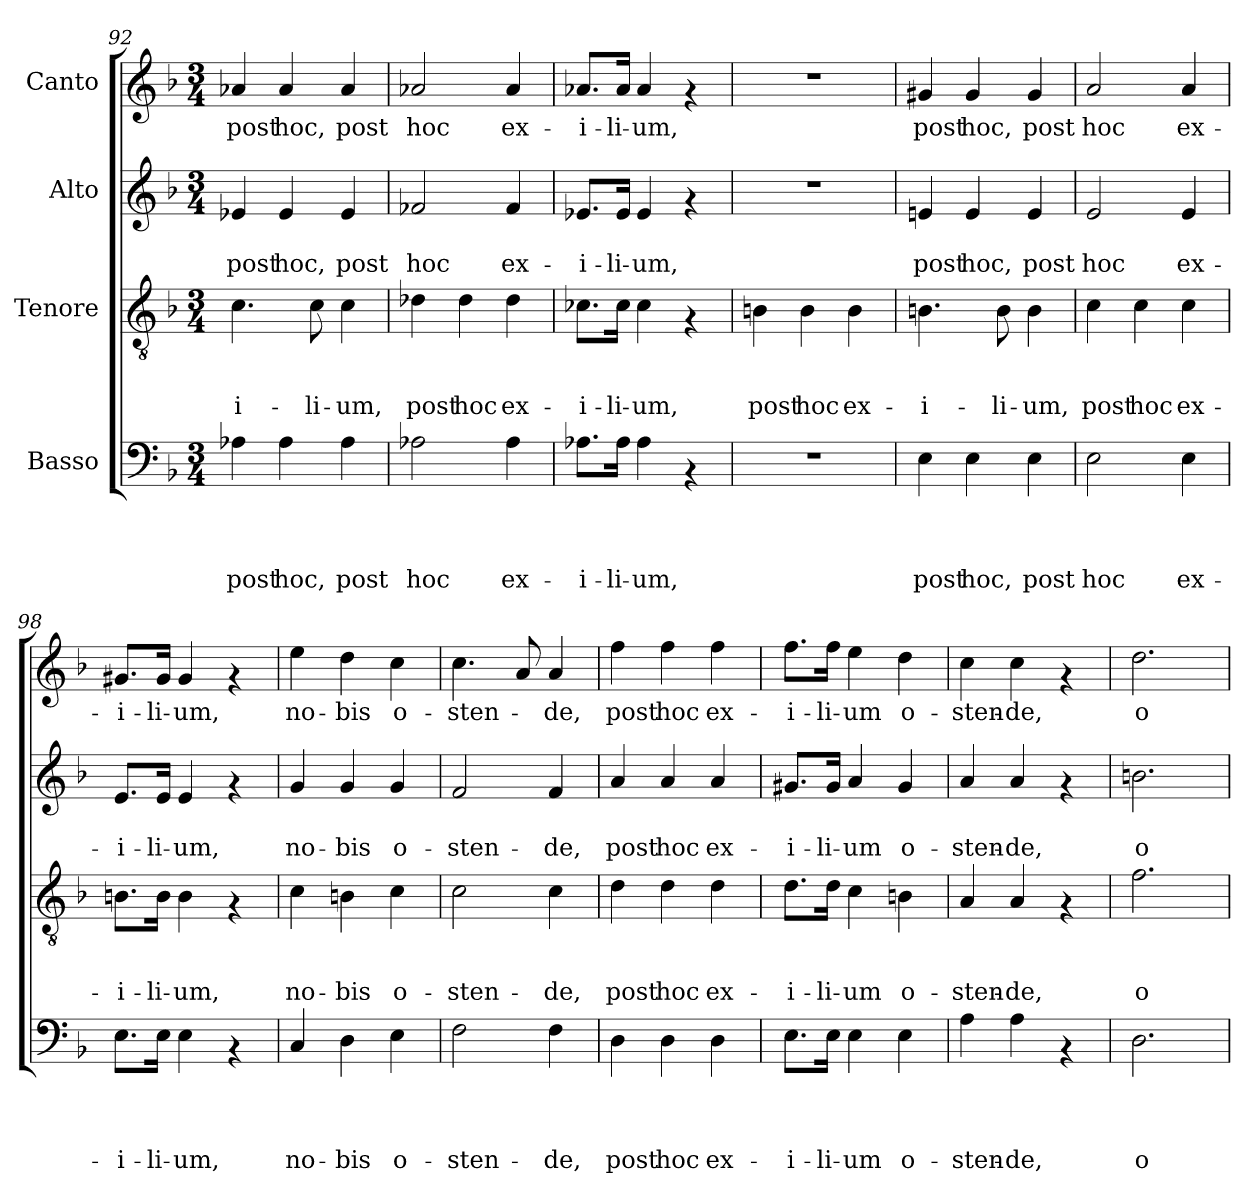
**kern	**text	**text	**text	**text	**kern	**text	**text	**text	**kern	**text	**text	**kern	**text
*part4	*part4	*part4	*part4	*part4	*part3	*part3	*part3	*part3	*part2	*part2	*part2	*part1	*part1
*staff4	*staff4	*staff4	*staff4	*staff4	*staff3	*staff3	*staff3	*staff3	*staff2	*staff2	*staff2	*staff1	*staff1
*I"Basso	*	*	*	*	*I"Tenore	*	*	*	*I"Alto	*	*	*I"Canto	*
*clefF4	*	*	*	*	*clefGv2	*	*	*	*clefG2	*	*	*clefG2	*
*k[b-]	*	*	*	*	*k[b-]	*	*	*	*k[b-]	*	*	*k[b-]	*
*F:	*	*	*	*	*F:	*	*	*	*F:	*	*	*F:	*
*M3/4	*	*	*	*	*M3/4	*	*	*	*M3/4	*	*	*M3/4	*
=92	=92	=92	=92	=92	=92	=92	=92	=92	=92	=92	=92	=92	=92
!	!	!	!	!LO:LY:b	!	!	!	!LO:LY:b	!	!	!LO:LY:b	!	!LO:LY:b
4A-X\	.	.	.	post	4.c\	.	.	-i-	4e-X/	.	post	4a-X/	post
!	!	!	!	!LO:LY:b	!	!	!	!	!	!	!LO:LY:b	!	!LO:LY:b
4A-\	.	.	.	hoc,	.	.	.	.	4e-/	.	hoc,	4a-/	hoc,
!	!	!	!	!	!	!	!	!LO:LY:b	!	!	!	!	!
.	.	.	.	.	8c\	.	.	-li-	.	.	.	.	.
!	!	!	!	!LO:LY:b	!	!	!	!LO:LY:b	!	!	!LO:LY:b	!	!LO:LY:b
4A-\	.	.	.	post	4c\	.	.	-um,	4e-/	.	post	4a-/	post
=93	=93	=93	=93	=93	=93	=93	=93	=93	=93	=93	=93	=93	=93
!	!	!	!	!LO:LY:b	!	!	!	!LO:LY:b	!	!	!LO:LY:b	!	!LO:LY:b
2A-X\	.	.	.	hoc	4d-X\	.	.	post	2f-X/	.	hoc	2a-X/	hoc
!	!	!	!	!	!	!	!	!LO:LY:b	!	!	!	!	!
.	.	.	.	.	4d-\	.	.	hoc	.	.	.	.	.
!	!	!	!	!LO:LY:b	!	!	!	!LO:LY:b	!	!	!LO:LY:b	!	!LO:LY:b
4A-\	.	.	.	ex-	4d-\	.	.	ex-	4f-/	.	ex-	4a-/	ex-
=94	=94	=94	=94	=94	=94	=94	=94	=94	=94	=94	=94	=94	=94
!	!	!	!	!LO:LY:b	!	!	!	!LO:LY:b	!	!	!LO:LY:b	!	!LO:LY:b
8.A-X\L	.	.	.	-i-	8.c-X\L	.	.	-i-	8.e-X/L	.	-i-	8.a-X/L	-i-
!	!	!	!	!LO:LY:b	!	!	!	!LO:LY:b	!	!	!LO:LY:b	!	!LO:LY:b
16A-\Jk	.	.	.	-li-	16c-\Jk	.	.	-li-	16e-/Jk	.	-li-	16a-/Jk	-li-
!	!	!	!	!LO:LY:b	!	!	!	!LO:LY:b	!	!	!LO:LY:b	!	!LO:LY:b
4A-\	.	.	.	-um,	4c-\	.	.	-um,	4e-/	.	-um,	4a-/	-um,
4rAA	.	.	.	.	4rF	.	.	.	4rf	.	.	4rf	.
=95	=95	=95	=95	=95	=95	=95	=95	=95	=95	=95	=95	=95	=95
!	!	!	!	!	!	!	!	!LO:LY:b	!	!	!	!	!
2.r	.	.	.	.	4Bn\	.	.	post	2.r	.	.	2.r	.
!	!	!	!	!	!	!	!	!LO:LY:b	!	!	!	!	!
.	.	.	.	.	4B\	.	.	hoc	.	.	.	.	.
!	!	!	!	!	!	!	!	!LO:LY:b	!	!	!	!	!
.	.	.	.	.	4B\	.	.	ex-	.	.	.	.	.
=96	=96	=96	=96	=96	=96	=96	=96	=96	=96	=96	=96	=96	=96
!	!	!	!	!LO:LY:b	!	!	!	!LO:LY:b	!	!	!LO:LY:b	!	!LO:LY:b
4E\	.	.	.	post	4.Bn\	.	.	-i-	4en/	.	post	4g#X/	post
!	!	!	!	!LO:LY:b	!	!	!	!	!	!	!LO:LY:b	!	!LO:LY:b
4E\	.	.	.	hoc,	.	.	.	.	4e/	.	hoc,	4g#/	hoc,
!	!	!	!	!	!	!	!	!LO:LY:b	!	!	!	!	!
.	.	.	.	.	8B\	.	.	-li-	.	.	.	.	.
!	!	!	!	!LO:LY:b	!	!	!	!LO:LY:b	!	!	!LO:LY:b	!	!LO:LY:b
4E\	.	.	.	post	4B\	.	.	-um,	4e/	.	post	4g#/	post
=97	=97	=97	=97	=97	=97	=97	=97	=97	=97	=97	=97	=97	=97
!	!	!	!	!LO:LY:b	!	!	!	!LO:LY:b	!	!	!LO:LY:b	!	!LO:LY:b
2E\	.	.	.	hoc	4c\	.	.	post	2e/	.	hoc	2a/	hoc
!	!	!	!	!	!	!	!	!LO:LY:b	!	!	!	!	!
.	.	.	.	.	4c\	.	.	hoc	.	.	.	.	.
!	!	!	!	!LO:LY:b	!	!	!	!LO:LY:b	!	!	!LO:LY:b	!	!LO:LY:b
4E\	.	.	.	ex-	4c\	.	.	ex-	4e/	.	ex-	4a/	ex-
=98	=98	=98	=98	=98	=98	=98	=98	=98	=98	=98	=98	=98	=98
!	!	!	!	!LO:LY:b	!	!	!	!LO:LY:b	!	!	!LO:LY:b	!	!LO:LY:b
8.E\L	.	.	.	-i-	8.Bn\L	.	.	-i-	8.e/L	.	-i-	8.g#X/L	-i-
!	!	!	!	!LO:LY:b	!	!	!	!LO:LY:b	!	!	!LO:LY:b	!	!LO:LY:b
16E\Jk	.	.	.	-li-	16B\Jk	.	.	-li-	16e/Jk	.	-li-	16g#/Jk	-li-
!	!	!	!	!LO:LY:b	!	!	!	!LO:LY:b	!	!	!LO:LY:b	!	!LO:LY:b
4E\	.	.	.	-um,	4B\	.	.	-um,	4e/	.	-um,	4g#/	-um,
4rAA	.	.	.	.	4rF	.	.	.	4rf	.	.	4rf	.
!!LO:PB:g=z
=99	=99	=99	=99	=99	=99	=99	=99	=99	=99	=99	=99	=99	=99
!	!	!	!	!LO:LY:b	!	!	!	!LO:LY:b	!	!	!LO:LY:b	!	!LO:LY:b
4C/	.	.	.	no-	4c\	.	.	no-	4g/	.	no-	4ee\	no-
!	!	!	!	!LO:LY:b	!	!	!	!LO:LY:b	!	!	!LO:LY:b	!	!LO:LY:b
4D\	.	.	.	-bis	4Bn\	.	.	-bis	4g/	.	-bis	4dd\	-bis
!	!	!	!	!LO:LY:b	!	!	!	!LO:LY:b	!	!	!LO:LY:b	!	!LO:LY:b
4E\	.	.	.	o-	4c\	.	.	o-	4g/	.	o-	4cc\	o-
=100	=100	=100	=100	=100	=100	=100	=100	=100	=100	=100	=100	=100	=100
!	!	!	!	!LO:LY:b	!	!	!	!LO:LY:b	!	!	!LO:LY:b	!	!LO:LY:b
2F\	.	.	.	-sten-	2c\	.	.	-sten-	2f/	.	-sten-	4.cc\	-sten-
.	.	.	.	.	.	.	.	.	.	.	.	8a/	.
!	!	!	!	!LO:LY:b	!	!	!	!LO:LY:b	!	!	!LO:LY:b	!	!LO:LY:b
4F\	.	.	.	-de,	4c\	.	.	-de,	4f/	.	-de,	4a/	-de,
=101	=101	=101	=101	=101	=101	=101	=101	=101	=101	=101	=101	=101	=101
!	!	!	!	!LO:LY:b	!	!	!	!LO:LY:b	!	!	!LO:LY:b	!	!LO:LY:b
4D\	.	.	.	post	4d\	.	.	post	4a/	.	post	4ff\	post
!	!	!	!	!LO:LY:b	!	!	!	!LO:LY:b	!	!	!LO:LY:b	!	!LO:LY:b
4D\	.	.	.	hoc	4d\	.	.	hoc	4a/	.	hoc	4ff\	hoc
!	!	!	!	!LO:LY:b	!	!	!	!LO:LY:b	!	!	!LO:LY:b	!	!LO:LY:b
4D\	.	.	.	ex-	4d\	.	.	ex-	4a/	.	ex-	4ff\	ex-
=102	=102	=102	=102	=102	=102	=102	=102	=102	=102	=102	=102	=102	=102
!	!	!	!	!LO:LY:b	!	!	!	!LO:LY:b	!	!	!LO:LY:b	!	!LO:LY:b
8.E\L	.	.	.	-i-	8.d\L	.	.	-i-	8.g#X/L	.	-i-	8.ff\L	-i-
!	!	!	!	!LO:LY:b	!	!	!	!LO:LY:b	!	!	!LO:LY:b	!	!LO:LY:b
16E\Jk	.	.	.	-li-	16d\Jk	.	.	-li-	16g#/Jk	.	-li-	16ff\Jk	-li-
!	!	!	!	!LO:LY:b	!	!	!	!LO:LY:b	!	!	!LO:LY:b	!	!LO:LY:b
4E\	.	.	.	-um	4c\	.	.	-um	4a/	.	-um	4ee\	-um
!	!	!	!	!LO:LY:b	!	!	!	!LO:LY:b	!	!	!LO:LY:b	!	!LO:LY:b
4E\	.	.	.	o-	4Bn\	.	.	o-	4g#/	.	o-	4dd\	o-
=103	=103	=103	=103	=103	=103	=103	=103	=103	=103	=103	=103	=103	=103
!	!	!	!	!LO:LY:b	!	!	!	!LO:LY:b	!	!	!LO:LY:b	!	!LO:LY:b
4A\	.	.	.	-sten-	4A/	.	.	-sten-	4a/	.	-sten-	4cc\	-sten-
!	!	!	!	!LO:LY:b	!	!	!	!LO:LY:b	!	!	!LO:LY:b	!	!LO:LY:b
4A\	.	.	.	-de,	4A/	.	.	-de,	4a/	.	-de,	4cc\	-de,
4rAA	.	.	.	.	4rF	.	.	.	4rf	.	.	4rf	.
=104	=104	=104	=104	=104	=104	=104	=104	=104	=104	=104	=104	=104	=104
!	!	!	!	!LO:LY:b	!	!	!	!LO:LY:b	!	!	!LO:LY:b	!	!LO:LY:b
2.D\	.	.	.	o-	2.f\	.	.	o-	2.bn\	.	o-	2.dd\	o-
=	=	=	=	=	=	=	=	=	=	=	=	=	=
*-	*-	*-	*-	*-	*-	*-	*-	*-	*-	*-	*-	*-	*-
